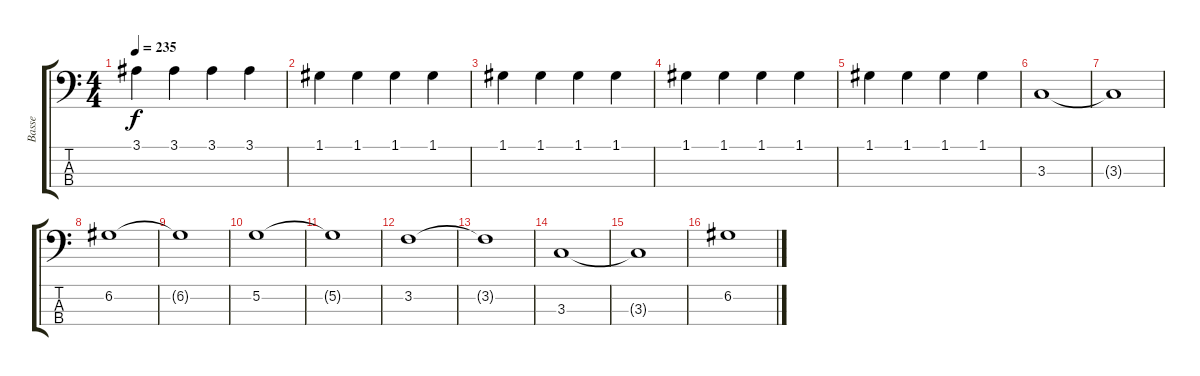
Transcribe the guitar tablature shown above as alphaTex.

\track ("Basse" "Basse") {instrument electricbassfinger}
\staff {score tabs}
\tuning (G2 D2 A1 E1) {hide}
\ts (4 4)
\tempo 235
\clef f4
\ks c
3.1.4{dy f} 3.1.4 3.1.4 3.1.4 |
1.1.4 1.1.4 1.1.4 1.1.4 |
1.1.4 1.1.4 1.1.4 1.1.4 |
1.1.4 1.1.4 1.1.4 1.1.4 |
1.1.4 1.1.4 1.1.4 1.1.4 |
3.3.1 |
3.3{t}.1 |
6.2.1 |
6.2{t}.1 |
5.2.1 |
5.2{t}.1 |
3.2.1 |
3.2{t}.1 |
3.3.1 |
3.3{t}.1 |
6.2.1
